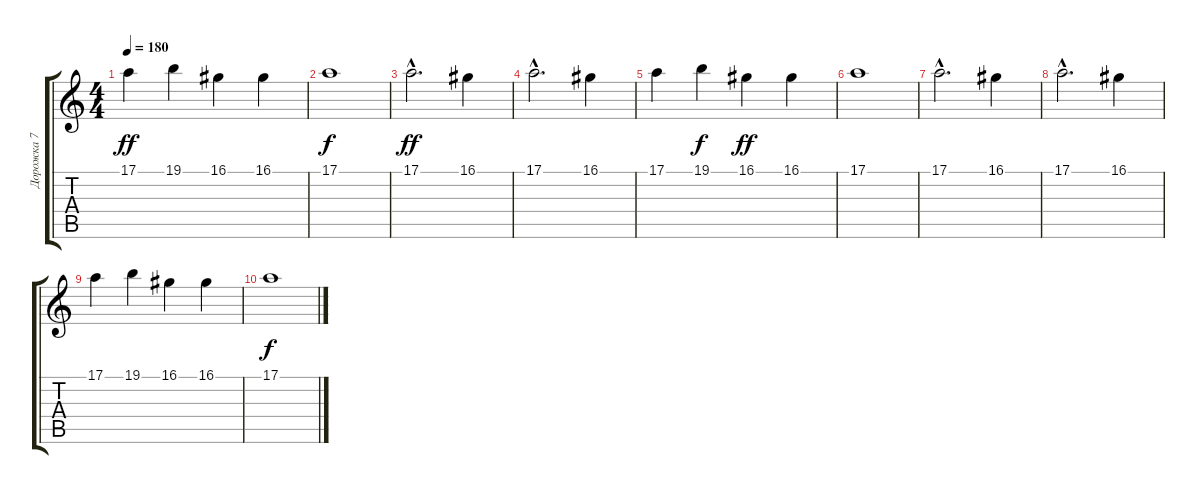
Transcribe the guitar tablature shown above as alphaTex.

\track ("Дорожка 7" "Дорожка 7") {instrument stringensemble2}
\staff {score tabs}
\tuning (E4 B3 G3 D3 A2 E2) {hide}
\ts (4 4)
\tempo 180
\clef g2
\ks c
17.1.4{dy ff} 19.1.4 16.1.4 16.1.4 |
17.1.1{dy f} |
17.1{hac}.2{d dy ff} 16.1.4 |
17.1{hac}.2{d} 16.1.4 |
17.1.4 19.1.4{dy f} 16.1.4{dy ff} 16.1.4 |
17.1.1 |
17.1{hac}.2{d} 16.1.4 |
17.1{hac}.2{d} 16.1.4 |
17.1.4 19.1.4 16.1.4 16.1.4 |
17.1.1{dy f}
